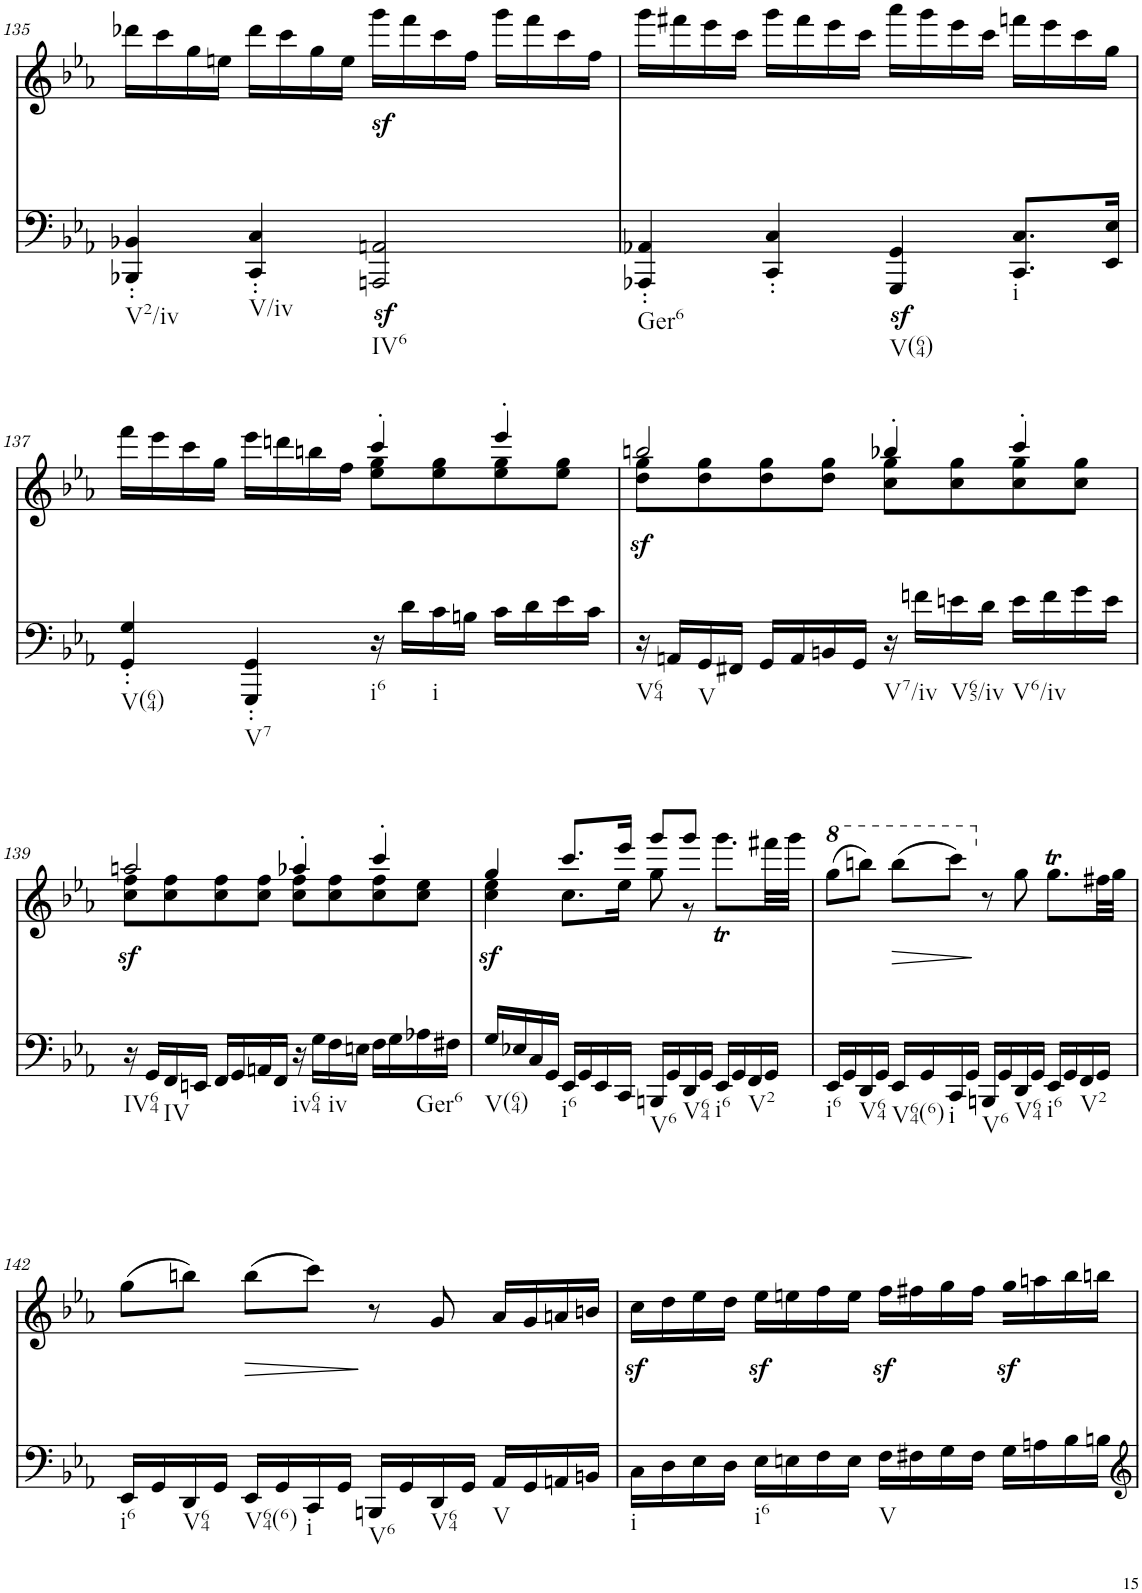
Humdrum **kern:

**kern	**kern	**dynam
*part2	*part1	*part1
*staff2	*staff1	*staff1
*I"piano	*I"piano	*
*I'Pno	*I'Pno	*
!!LO:PB:g=z
*clefF4	*clefG2	*
*k[b-e-a-]	*k[b-e-a-]	*
*M4/4	*M4/4	*
=135	=135	=135
!LO:TX:b:t=V2/iv	!	!
4BBB-X/' 4BB-X/'	16ddd-X\LL	.
.	16ccc\	.
.	16gg\	.
.	16een\JJ	.
!LO:TX:b:t=V/iv	!	!
4CC/' 4C/'	16ddd-\LL	.
.	16ccc\	.
.	16gg\	.
.	16ee\JJ	.
!LO:TX:b:t=IV6	!	!
2AAAn/z< 2AAn/z<	16gggz<\LL	.
.	16fff\	.
.	16ccc\	.
.	16ff\JJ	.
.	16ggg\LL	.
.	16fff\	.
.	16ccc\	.
.	16ff\JJ	.
=136	=136	=136
!LO:TX:b:t=Ger6	!	!
4AAA-X/' 4AA-X/'	16ggg\LL	.
.	16fff#X\	.
.	16eee-\	.
.	16ccc\JJ	.
4CC/' 4C/'	16ggg\LL	.
.	16fff#\	.
.	16eee-\	.
.	16ccc\JJ	.
!LO:TX:b:t=V(64)	!	!
4GGG/z< 4GG/z<	16aaa-\LL	.
.	16ggg\	.
.	16eee-\	.
.	16ccc\JJ	.
!LO:TX:b:t=i	!	!
8.CC/ 8.C/L	16fffn\LL	.
.	16eee-\	.
.	16ccc\	.
16EE-/ 16E-/Jk	16gg\JJ	.
!!LO:LB:g=z
=137	=137	=137
*	*^	*
!LO:TX:b:t=V(64)	!	!	!
4GG/' 4G/'	16fff\LL	2ryy	.
.	16eee-\	.	.
.	16ccc\	.	.
.	16gg\JJ	.	.
!LO:TX:b:t=V7	!	!	!
4GGG/' 4GG/'	16eee-\LL	.	.
.	16dddn\	.	.
.	16bbn\	.	.
.	16ff\JJ	.	.
!LO:TX:b:t=i6	!	!	!
16r	4ccc'/	8ee-\ 8gg\L	.
16d\LL	.	.	.
!LO:TX:b:t=i	!	!	!
16c\	.	8ee-\ 8gg\	.
16Bn\JJ	.	.	.
16c\LL	4eee-'/	8ee-\ 8gg\	.
16d\	.	.	.
16e-\	.	8ee-\ 8gg\J	.
16c\JJ	.	.	.
=138	=138	=138	=138
!LO:TX:b:t=V64	!	!	!
!	!	!	!LO:DY:b
16r	2bbn/	8dd\ 8gg\L	sf
16AAn/LL	.	.	.
!LO:TX:b:t=V	!	!	!
16GG/	.	8dd\ 8gg\	.
16FF#X/JJ	.	.	.
16GG/LL	.	8dd\ 8gg\	.
16AA/	.	.	.
16BBn/	.	8dd\ 8gg\J	.
16GG/JJ	.	.	.
!LO:TX:b:t=V7/iv	!	!	!
16r	4bb-X'/	8cc\ 8gg\L	.
16fn\LL	.	.	.
!LO:TX:b:t=V65/iv	!	!	!
16en\	.	8cc\ 8gg\	.
16d\JJ	.	.	.
!LO:TX:b:t=V6/iv	!	!	!
16e\LL	4ccc'/	8cc\ 8gg\	.
16f\	.	.	.
16g\	.	8cc\ 8gg\J	.
16e\JJ	.	.	.
!!LO:LB:g=z	!!
=139	=139	=139	=139
!LO:TX:b:t=IV64	!	!	!
!	!	!	!LO:DY:b
16r	2aan/	8cc\ 8ff\L	sf
16GG/LL	.	.	.
!LO:TX:b:t=IV	!	!	!
16FF/	.	8cc\ 8ff\	.
16EEn/JJ	.	.	.
16FF/LL	.	8cc\ 8ff\	.
16GG/	.	.	.
16AAn/	.	8cc\ 8ff\J	.
16FF/JJ	.	.	.
!LO:TX:b:t=iv64	!	!	!
16r	4aa-X'/	8cc\ 8ff\L	.
16G\LL	.	.	.
!LO:TX:b:t=iv	!	!	!
16F\	.	8cc\ 8ff\	.
16En\JJ	.	.	.
16F\LL	4ccc'/	8cc\ 8ff\	.
16G\	.	.	.
!LO:TX:b:t=Ger6	!	!	!
16A-X\	.	8cc\ 8ee-\J	.
16F#X\JJ	.	.	.
=140	=140	=140	=140
!LO:TX:b:t=V(64)	!	!	!
!	!	!	!LO:DY:b
16G/LL	4gg/	4cc\ 4ee-\	sf
16E-X/	.	.	.
16C/	.	.	.
16GG/JJ	.	.	.
!LO:TX:b:t=i6	!	!	!
16EE-/LL	8.ccc/L	8.cc\L	.
16GG/	.	.	.
16EE-/	.	.	.
16CC/JJ	16eee-/Jk	16ee-\Jk	.
!LO:TX:b:t=V6	!	!	!
16BBBn/LL	8ggg/L	8gg\	.
16GG/	.	.	.
!LO:TX:b:t=V64	!	!	!
16DD/	8ggg/J	8r	.
16GG/JJ	.	.	.
!LO:TX:b:t=i6	!	!	!
16EE-/LL	4ryy	8.gggt\L	.
16GG/	.	.	.
!LO:TX:b:t=V2	!	!	!
16FF/	.	.	.
16GG/JJ	.	32fff#X\LL	.
.	.	32ggg\JJJ	.
*	*v	*v	*
=141	=141	=141
*	*8va	*
*	*^	*
!LO:TX:b:t=i6	!	!	!
*	*v	*v	*
16EE-/LL	(8ggg\L	.
16GG/	.	.
!LO:TX:b:t=V64	!	!
16DD/	8bbbn\J)	.
16GG/JJ	.	.
!LO:TX:b:t=V64(6)	!	!
!	!	!LO:HP:b
16EE-/LL	(8bbb\L	>
16GG/	.	.
!LO:TX:b:t=i	!	!
16CC/	8cccc\J)	.
16GG/JJ	.	.
*	*X8va	*
!LO:TX:b:t=V6	!	!
16BBBn/LL	8r	.
16GG/	.	.
!LO:TX:b:t=V64	!	!
16DD/	8gg\	.
16GG/JJ	.	.
!LO:TX:b:t=i6	!	!
16EE-/LL	8.ggt\L	.
16GG/	.	.
!LO:TX:b:t=V2	!	!
16FF/	.	.
16GG/JJ	32ff#X\LL	.
.	32gg\JJJ	.
!!LO:LB:g=z
=142	=142	=142
!LO:TX:b:t=i6	!	!
16EE-/LL	(8gg\L	.
16GG/	.	.
!LO:TX:b:t=V64	!	!
16DD/	8bbn\J)	.
16GG/JJ	.	.
!LO:TX:b:t=V64(6)	!	!
16EE-/LL	(8bb\L	.
16GG/	.	.
!LO:TX:b:t=i	!	!
16CC/	8ccc\J)	.
16GG/JJ	.	.
!LO:TX:b:t=V6	!	!
16BBBn/LL	8r	]
16GG/	.	.
!LO:TX:b:t=V64	!	!
16DD/	8g/	.
16GG/JJ	.	.
!LO:TX:b:t=V	!	!
16AA-/LL	16a-/LL	.
16GG/	16g/	.
16AAn/	16an/	.
16BBn/JJ	16bn/JJ	.
=143	=143	=143
!LO:TX:b:t=i	!	!
16C\LL	16ccz<\LL	.
16D\	16dd\	.
16E-\	16ee-\	.
16D\JJ	16dd\JJ	.
!LO:TX:b:t=i6	!	!
16E-\LL	16ee-z<\LL	.
16En\	16een\	.
16F\	16ff\	.
16E\JJ	16ee\JJ	.
!LO:TX:b:t=V	!	!
16F\LL	16ffz<\LL	.
16F#X\	16ff#X\	.
16G\	16gg\	.
16F#\JJ	16ff#\JJ	.
16G\LL	16ggz<LL	.
16An\	16aan\	.
16B-\	16bb-\	.
16Bn\JJ	16bbn\JJ	.
=	=	=
*-	*-	*-
